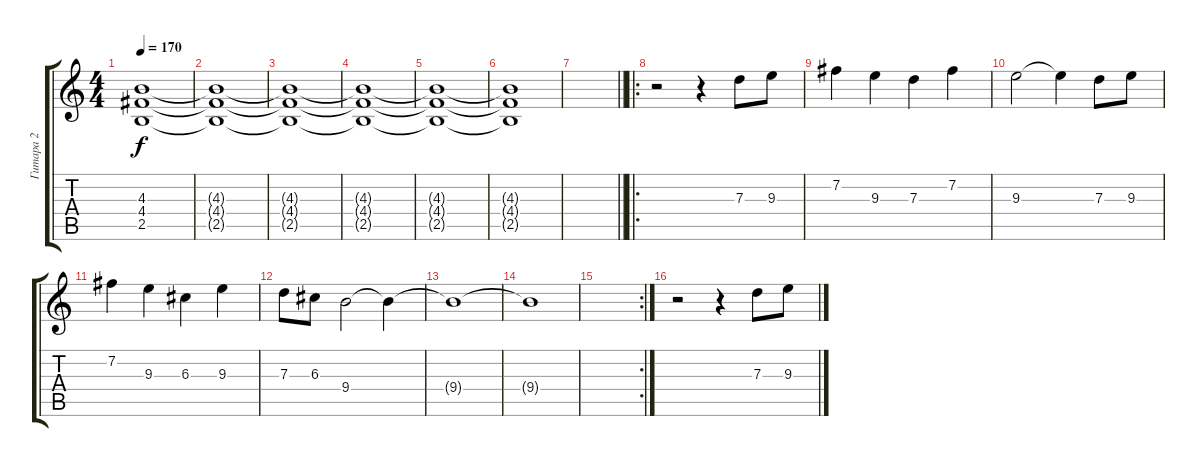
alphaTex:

\track ("Гитара 2" "Гитара 2") {instrument overdrivenguitar}
\staff {score tabs}
\tuning (E4 B3 G3 D3 A2 E2) {hide}
\ts (4 4)
\tempo 170
\clef g2
\ks c
(4.3{t} 4.4{t} 2.5{t}).1{dy f} |
(4.3{t} 4.4{t} 2.5{t}).1 |
(4.3{t} 4.4{t} 2.5{t}).1{volume 9} |
(4.3{t} 4.4{t} 2.5{t}).1{volume 8} |
(4.3{t} 4.4{t} 2.5{t}).1{volume 7} |
(4.3{t} 4.4{t} 2.5{t}).1{volume 5} |
\barLineRight lightlight
|
\ro
r.2{volume 10} r.4 7.3.8 9.3.8 |
7.2.4 9.3.4 7.3.4 7.2.4 |
9.3.2 9.3{t}.4 7.3.8 9.3.8 |
7.2.4 9.3.4 6.3.4 9.3.4 |
7.3.8 6.3.8 9.4.2 9.4{t}.4 |
9.4{t}.1 |
9.4{t}.1 |
\rc 2
|
r.2{volume 10} r.4 7.3.8 9.3.8
